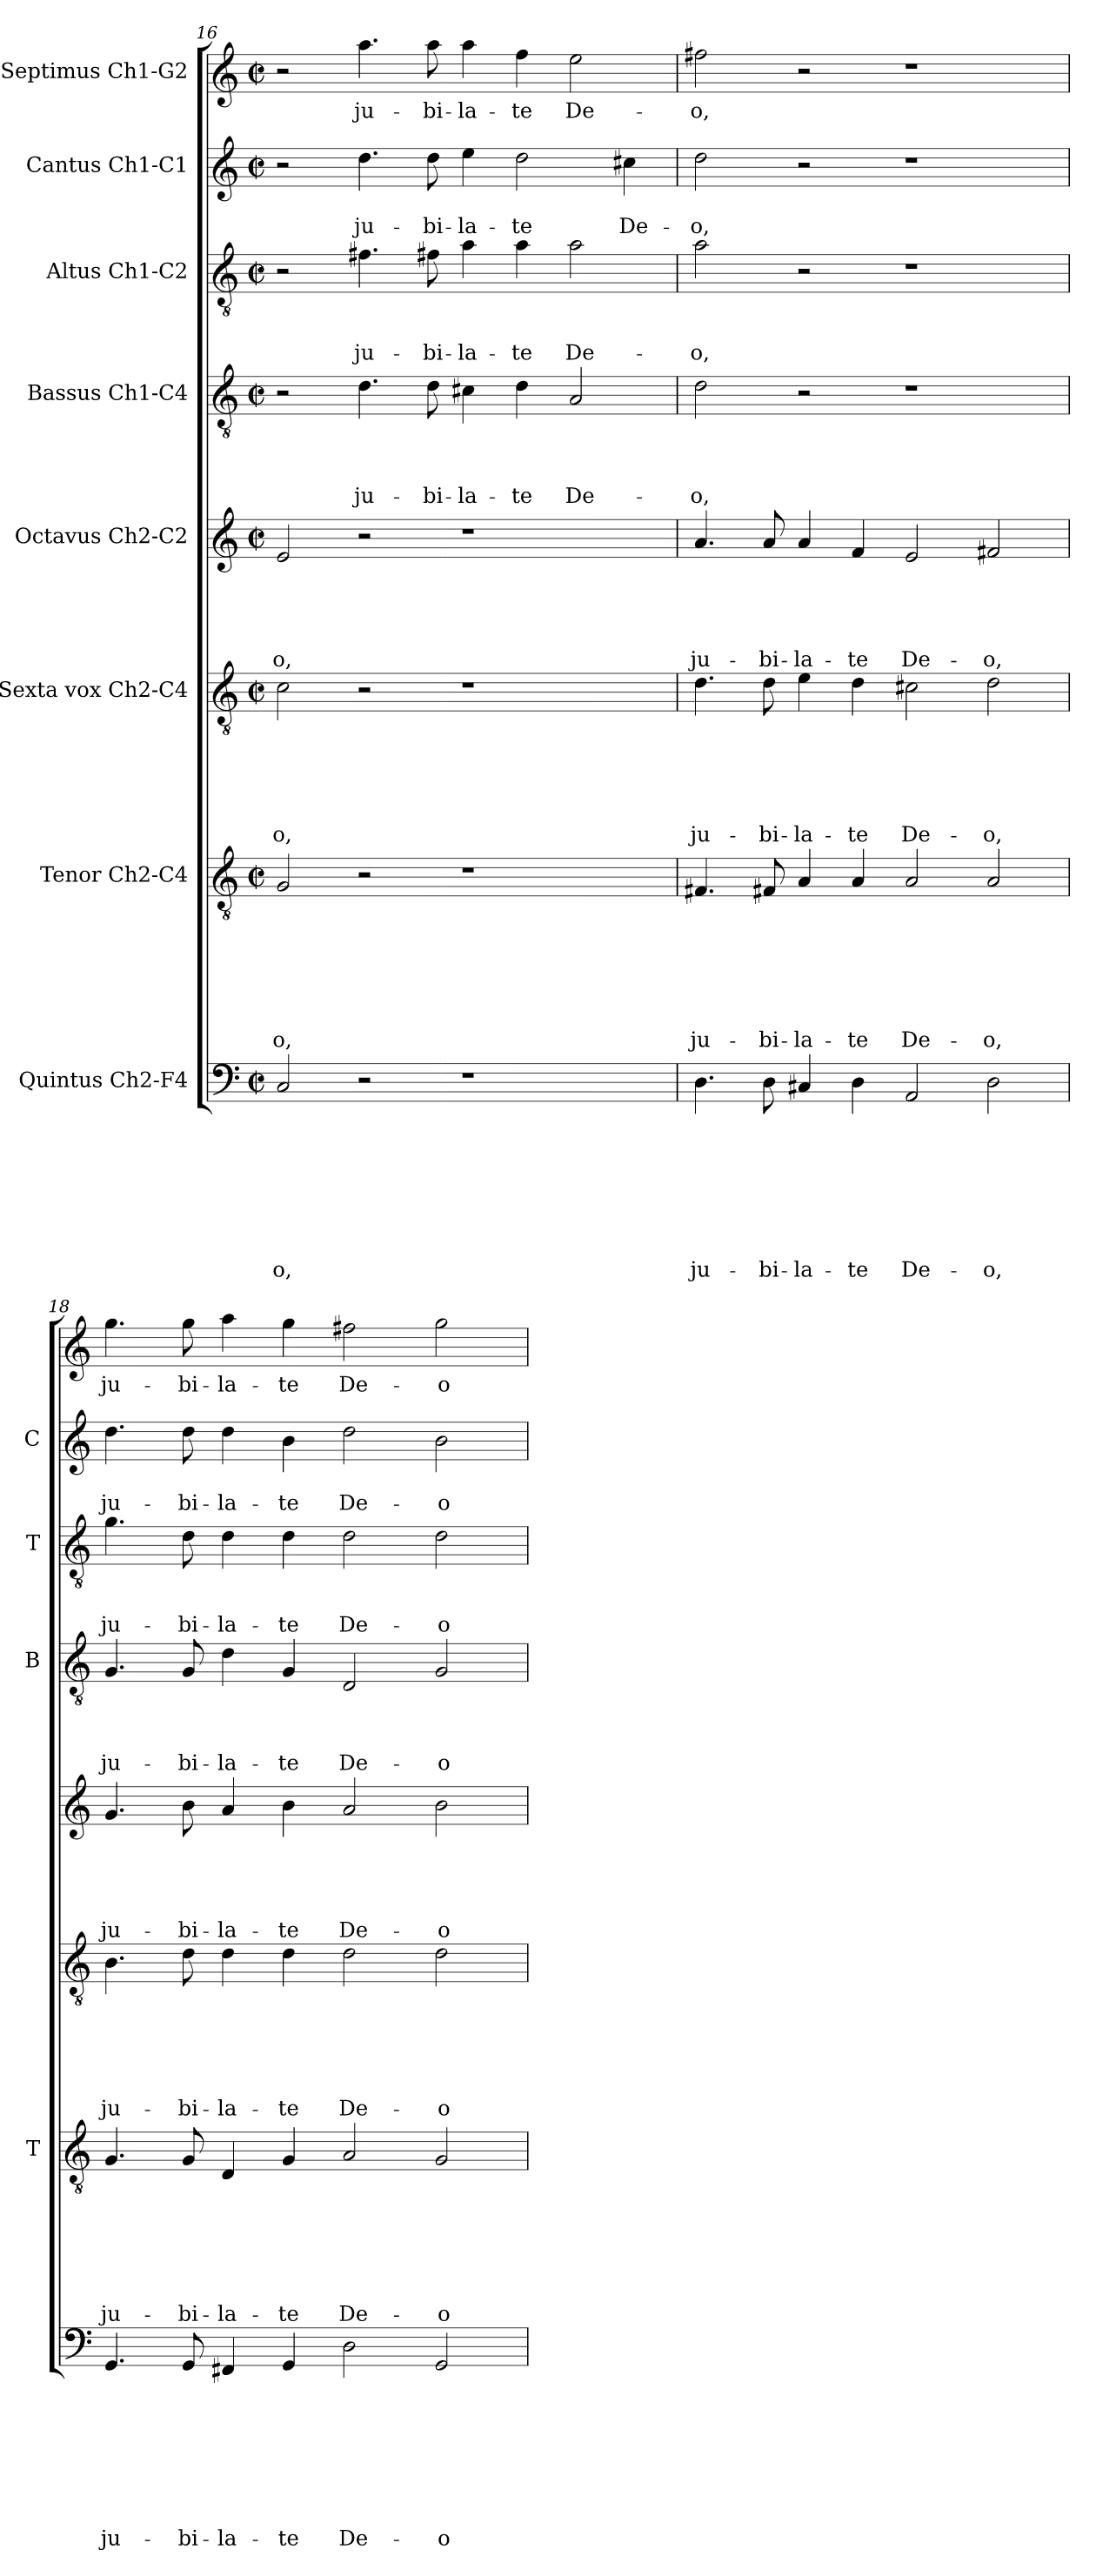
**kern	**text	**text	**text	**text	**text	**text	**text	**text	**kern	**text	**text	**text	**text	**text	**text	**text	**kern	**text	**text	**text	**text	**text	**text	**kern	**text	**text	**text	**text	**text	**kern	**text	**text	**text	**text	**kern	**text	**text	**text	**kern	**text	**text	**kern	**text
*part8	*part8	*part8	*part8	*part8	*part8	*part8	*part8	*part8	*part7	*part7	*part7	*part7	*part7	*part7	*part7	*part7	*part6	*part6	*part6	*part6	*part6	*part6	*part6	*part5	*part5	*part5	*part5	*part5	*part5	*part4	*part4	*part4	*part4	*part4	*part3	*part3	*part3	*part3	*part2	*part2	*part2	*part1	*part1
*staff8	*staff8	*staff8	*staff8	*staff8	*staff8	*staff8	*staff8	*staff8	*staff7	*staff7	*staff7	*staff7	*staff7	*staff7	*staff7	*staff7	*staff6	*staff6	*staff6	*staff6	*staff6	*staff6	*staff6	*staff5	*staff5	*staff5	*staff5	*staff5	*staff5	*staff4	*staff4	*staff4	*staff4	*staff4	*staff3	*staff3	*staff3	*staff3	*staff2	*staff2	*staff2	*staff1	*staff1
*I"Quintus Ch2-F4	*	*	*	*	*	*	*	*	*I"Tenor Ch2-C4	*	*	*	*	*	*	*	*I"Sexta vox  Ch2-C4	*	*	*	*	*	*	*I"Octavus Ch2-C2	*	*	*	*	*	*I"Bassus  Ch1-C4	*	*	*	*	*I"Altus Ch1-C2	*	*	*	*I"Cantus Ch1-C1	*	*	*I"Septimus Ch1-G2	*
*	*	*	*	*	*	*	*	*	*I'T	*	*	*	*	*	*	*	*	*	*	*	*	*	*	*	*	*	*	*	*	*I'B	*	*	*	*	*I'T	*	*	*	*I'C	*	*	*	*
*clefF4	*	*	*	*	*	*	*	*	*clefGv2	*	*	*	*	*	*	*	*clefGv2	*	*	*	*	*	*	*clefG2	*	*	*	*	*	*clefGv2	*	*	*	*	*clefGv2	*	*	*	*clefG2	*	*	*clefG2	*
*k[]	*	*	*	*	*	*	*	*	*k[]	*	*	*	*	*	*	*	*k[]	*	*	*	*	*	*	*k[]	*	*	*	*	*	*k[]	*	*	*	*	*k[]	*	*	*	*k[]	*	*	*k[]	*
*C:	*	*	*	*	*	*	*	*	*C:	*	*	*	*	*	*	*	*C:	*	*	*	*	*	*	*C:	*	*	*	*	*	*C:	*	*	*	*	*C:	*	*	*	*C:	*	*	*C:	*
*M2/2	*	*	*	*	*	*	*	*	*M2/2	*	*	*	*	*	*	*	*M2/2	*	*	*	*	*	*	*M2/2	*	*	*	*	*	*M2/2	*	*	*	*	*M2/2	*	*	*	*M2/2	*	*	*M2/2	*
*met(c|)	*	*	*	*	*	*	*	*	*met(c|)	*	*	*	*	*	*	*	*met(c|)	*	*	*	*	*	*	*met(c|)	*	*	*	*	*	*met(c|)	*	*	*	*	*met(c|)	*	*	*	*met(c|)	*	*	*met(c|)	*
=16	=16	=16	=16	=16	=16	=16	=16	=16	=16	=16	=16	=16	=16	=16	=16	=16	=16	=16	=16	=16	=16	=16	=16	=16	=16	=16	=16	=16	=16	=16	=16	=16	=16	=16	=16	=16	=16	=16	=16	=16	=16	=16	=16
!	!	!	!	!	!	!	!	!LO:LY:b	!	!	!	!	!	!	!	!LO:LY:b	!	!	!	!	!	!	!LO:LY:b	!	!	!	!	!	!LO:LY:b	!	!	!	!	!	!	!	!	!	!	!	!	!	!
2C/	.	.	.	.	.	.	.	-o,	2G/	.	.	.	.	.	.	-o,	2c\	.	.	.	.	.	-o,	2e/	.	.	.	.	-o,	2r	.	.	.	.	2r	.	.	.	2r	.	.	2r	.
!	!	!	!	!	!	!	!	!	!	!	!	!	!	!	!	!	!	!	!	!	!	!	!	!	!	!	!	!	!	!	!	!	!	!LO:LY:b	!	!	!	!LO:LY:b	!	!	!LO:LY:b	!	!LO:LY:b
2r	.	.	.	.	.	.	.	.	2r	.	.	.	.	.	.	.	2r	.	.	.	.	.	.	2r	.	.	.	.	.	4.d\	.	.	.	ju-	4.f#\	.	.	ju-	4.dd\	.	ju-	4.aa\	ju-
!	!	!	!	!	!	!	!	!	!	!	!	!	!	!	!	!	!	!	!	!	!	!	!	!	!	!	!	!	!	!	!	!	!	!LO:LY:b	!	!	!	!LO:LY:b	!	!	!LO:LY:b	!	!LO:LY:b
.	.	.	.	.	.	.	.	.	.	.	.	.	.	.	.	.	.	.	.	.	.	.	.	.	.	.	.	.	.	8d\	.	.	.	-bi-	8f#X\	.	.	-bi-	8dd\	.	-bi-	8aa\	-bi-
!	!	!	!	!	!	!	!	!	!	!	!	!	!	!	!	!	!	!	!	!	!	!	!	!	!	!	!	!	!	!	!	!	!	!LO:LY:b	!	!	!	!LO:LY:b	!	!	!LO:LY:b	!	!LO:LY:b
1r	.	.	.	.	.	.	.	.	1r	.	.	.	.	.	.	.	1r	.	.	.	.	.	.	1r	.	.	.	.	.	4c#X\	.	.	.	-la-	4a\	.	.	-la-	4ee\	.	-la-	4aa\	-la-
!	!	!	!	!	!	!	!	!	!	!	!	!	!	!	!	!	!	!	!	!	!	!	!	!	!	!	!	!	!	!	!	!	!	!LO:LY:b	!	!	!	!LO:LY:b	!	!	!LO:LY:b	!	!LO:LY:b
.	.	.	.	.	.	.	.	.	.	.	.	.	.	.	.	.	.	.	.	.	.	.	.	.	.	.	.	.	.	4d\	.	.	.	-te	4a\	.	.	-te	2dd\	.	-te	4ff\	-te
!	!	!	!	!	!	!	!	!	!	!	!	!	!	!	!	!	!	!	!	!	!	!	!	!	!	!	!	!	!	!	!	!	!	!LO:LY:b	!	!	!	!LO:LY:b	!	!	!	!	!LO:LY:b
.	.	.	.	.	.	.	.	.	.	.	.	.	.	.	.	.	.	.	.	.	.	.	.	.	.	.	.	.	.	2A/	.	.	.	De-	2a\	.	.	De-	.	.	.	2ee\	De-
!	!	!	!	!	!	!	!	!	!	!	!	!	!	!	!	!	!	!	!	!	!	!	!	!	!	!	!	!	!	!	!	!	!	!	!	!	!	!	!	!	!LO:LY:b	!	!
.	.	.	.	.	.	.	.	.	.	.	.	.	.	.	.	.	.	.	.	.	.	.	.	.	.	.	.	.	.	.	.	.	.	.	.	.	.	.	4cc#X\	.	De-	.	.
=17	=17	=17	=17	=17	=17	=17	=17	=17	=17	=17	=17	=17	=17	=17	=17	=17	=17	=17	=17	=17	=17	=17	=17	=17	=17	=17	=17	=17	=17	=17	=17	=17	=17	=17	=17	=17	=17	=17	=17	=17	=17	=17	=17
!	!	!	!	!	!	!	!	!LO:LY:b	!	!	!	!	!	!	!	!LO:LY:b	!	!	!	!	!	!	!LO:LY:b	!	!	!	!	!	!LO:LY:b	!	!	!	!	!LO:LY:b	!	!	!	!LO:LY:b	!	!	!LO:LY:b	!	!LO:LY:b
4.D\	.	.	.	.	.	.	.	ju-	4.F#/	.	.	.	.	.	.	ju-	4.d\	.	.	.	.	.	ju-	4.a/	.	.	.	.	ju-	2d\	.	.	.	-o,	2a\	.	.	-o,	2dd\	.	-o,	2ff#X\	-o,
!	!	!	!	!	!	!	!	!LO:LY:b	!	!	!	!	!	!	!	!LO:LY:b	!	!	!	!	!	!	!LO:LY:b	!	!	!	!	!	!LO:LY:b	!	!	!	!	!	!	!	!	!	!	!	!	!	!
8D\	.	.	.	.	.	.	.	-bi-	8F#X/	.	.	.	.	.	.	-bi-	8d\	.	.	.	.	.	-bi-	8a/	.	.	.	.	-bi-	.	.	.	.	.	.	.	.	.	.	.	.	.	.
!	!	!	!	!	!	!	!	!LO:LY:b	!	!	!	!	!	!	!	!LO:LY:b	!	!	!	!	!	!	!LO:LY:b	!	!	!	!	!	!LO:LY:b	!	!	!	!	!	!	!	!	!	!	!	!	!	!
4C#X/	.	.	.	.	.	.	.	-la-	4A/	.	.	.	.	.	.	-la-	4e\	.	.	.	.	.	-la-	4a/	.	.	.	.	-la-	2r	.	.	.	.	2r	.	.	.	2r	.	.	2r	.
!	!	!	!	!	!	!	!	!LO:LY:b	!	!	!	!	!	!	!	!LO:LY:b	!	!	!	!	!	!	!LO:LY:b	!	!	!	!	!	!LO:LY:b	!	!	!	!	!	!	!	!	!	!	!	!	!	!
4D\	.	.	.	.	.	.	.	-te	4A/	.	.	.	.	.	.	-te	4d\	.	.	.	.	.	-te	4f/	.	.	.	.	-te	.	.	.	.	.	.	.	.	.	.	.	.	.	.
!	!	!	!	!	!	!	!	!LO:LY:b	!	!	!	!	!	!	!	!LO:LY:b	!	!	!	!	!	!	!LO:LY:b	!	!	!	!	!	!LO:LY:b	!	!	!	!	!	!	!	!	!	!	!	!	!	!
2AA/	.	.	.	.	.	.	.	De-	2A/	.	.	.	.	.	.	De-	2c#X\	.	.	.	.	.	De-	2e/	.	.	.	.	De-	1r	.	.	.	.	1r	.	.	.	1r	.	.	1r	.
!	!	!	!	!	!	!	!	!LO:LY:b	!	!	!	!	!	!	!	!LO:LY:b	!	!	!	!	!	!	!LO:LY:b	!	!	!	!	!	!LO:LY:b	!	!	!	!	!	!	!	!	!	!	!	!	!	!
2D\	.	.	.	.	.	.	.	-o,	2A/	.	.	.	.	.	.	-o,	2d\	.	.	.	.	.	-o,	2f#X/	.	.	.	.	-o,	.	.	.	.	.	.	.	.	.	.	.	.	.	.
=18	=18	=18	=18	=18	=18	=18	=18	=18	=18	=18	=18	=18	=18	=18	=18	=18	=18	=18	=18	=18	=18	=18	=18	=18	=18	=18	=18	=18	=18	=18	=18	=18	=18	=18	=18	=18	=18	=18	=18	=18	=18	=18	=18
!	!	!	!	!	!	!	!	!LO:LY:b	!	!	!	!	!	!	!	!LO:LY:b	!	!	!	!	!	!	!LO:LY:b	!	!	!	!	!	!LO:LY:b	!	!	!	!	!LO:LY:b	!	!	!	!LO:LY:b	!	!	!LO:LY:b	!	!LO:LY:b
4.GG/	.	.	.	.	.	.	.	ju-	4.G/	.	.	.	.	.	.	ju-	4.B\	.	.	.	.	.	ju-	4.g/	.	.	.	.	ju-	4.G/	.	.	.	ju-	4.g\	.	.	ju-	4.dd\	.	ju-	4.gg\	ju-
!	!	!	!	!	!	!	!	!LO:LY:b	!	!	!	!	!	!	!	!LO:LY:b	!	!	!	!	!	!	!LO:LY:b	!	!	!	!	!	!LO:LY:b	!	!	!	!	!LO:LY:b	!	!	!	!LO:LY:b	!	!	!LO:LY:b	!	!LO:LY:b
8GG/	.	.	.	.	.	.	.	-bi-	8G/	.	.	.	.	.	.	-bi-	8d\	.	.	.	.	.	-bi-	8b\	.	.	.	.	-bi-	8G/	.	.	.	-bi-	8d\	.	.	-bi-	8dd\	.	-bi-	8gg\	-bi-
!	!	!	!	!	!	!	!	!LO:LY:b	!	!	!	!	!	!	!	!LO:LY:b	!	!	!	!	!	!	!LO:LY:b	!	!	!	!	!	!LO:LY:b	!	!	!	!	!LO:LY:b	!	!	!	!LO:LY:b	!	!	!LO:LY:b	!	!LO:LY:b
4FF#X/	.	.	.	.	.	.	.	-la-	4D/	.	.	.	.	.	.	-la-	4d\	.	.	.	.	.	-la-	4a/	.	.	.	.	-la-	4d\	.	.	.	-la-	4d\	.	.	-la-	4dd\	.	-la-	4aa\	-la-
!	!	!	!	!	!	!	!	!LO:LY:b	!	!	!	!	!	!	!	!LO:LY:b	!	!	!	!	!	!	!LO:LY:b	!	!	!	!	!	!LO:LY:b	!	!	!	!	!LO:LY:b	!	!	!	!LO:LY:b	!	!	!LO:LY:b	!	!LO:LY:b
4GG/	.	.	.	.	.	.	.	-te	4G/	.	.	.	.	.	.	-te	4d\	.	.	.	.	.	-te	4b\	.	.	.	.	-te	4G/	.	.	.	-te	4d\	.	.	-te	4b\	.	-te	4gg\	-te
!	!	!	!	!	!	!	!	!LO:LY:b	!	!	!	!	!	!	!	!LO:LY:b	!	!	!	!	!	!	!LO:LY:b	!	!	!	!	!	!LO:LY:b	!	!	!	!	!LO:LY:b	!	!	!	!LO:LY:b	!	!	!LO:LY:b	!	!LO:LY:b
2D\	.	.	.	.	.	.	.	De-	2A/	.	.	.	.	.	.	De-	2d\	.	.	.	.	.	De-	2a/	.	.	.	.	De-	2D/	.	.	.	De-	2d\	.	.	De-	2dd\	.	De-	2ff#X\	De-
!	!	!	!	!	!	!	!	!LO:LY:b	!	!	!	!	!	!	!	!LO:LY:b	!	!	!	!	!	!	!LO:LY:b	!	!	!	!	!	!LO:LY:b	!	!	!	!	!LO:LY:b	!	!	!	!LO:LY:b	!	!	!LO:LY:b	!	!LO:LY:b
2GG/	.	.	.	.	.	.	.	-o	2G/	.	.	.	.	.	.	-o	2d\	.	.	.	.	.	-o	2b\	.	.	.	.	-o	2G/	.	.	.	-o	2d\	.	.	-o	2b\	.	-o	2gg\	-o
=	=	=	=	=	=	=	=	=	=	=	=	=	=	=	=	=	=	=	=	=	=	=	=	=	=	=	=	=	=	=	=	=	=	=	=	=	=	=	=	=	=	=	=
*-	*-	*-	*-	*-	*-	*-	*-	*-	*-	*-	*-	*-	*-	*-	*-	*-	*-	*-	*-	*-	*-	*-	*-	*-	*-	*-	*-	*-	*-	*-	*-	*-	*-	*-	*-	*-	*-	*-	*-	*-	*-	*-	*-
